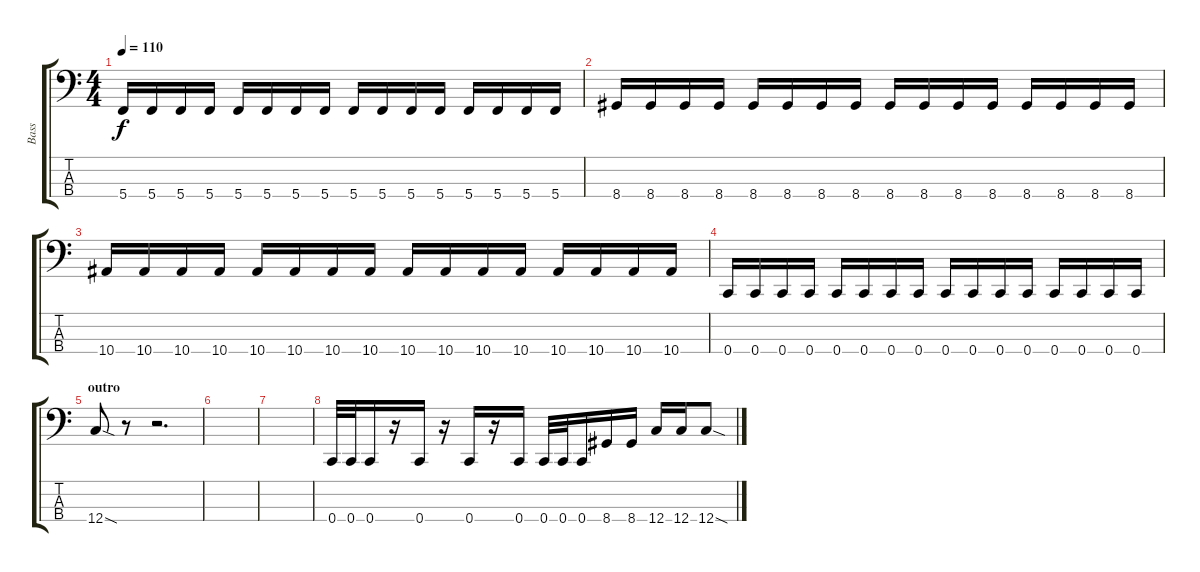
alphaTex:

\track ("Bass" "Bass") {instrument electricbasspick}
\staff {score tabs}
\tuning (F2 C2 G1 C1) {hide}
\ts (4 4)
\tempo 110
\clef f4
\ks c
5.4.16{dy f} 5.4.16 5.4.16 5.4.16 5.4.16 5.4.16 5.4.16 5.4.16 5.4.16 5.4.16 5.4.16 5.4.16 5.4.16 5.4.16 5.4.16 5.4.16 |
8.4.16 8.4.16 8.4.16 8.4.16 8.4.16 8.4.16 8.4.16 8.4.16 8.4.16 8.4.16 8.4.16 8.4.16 8.4.16 8.4.16 8.4.16 8.4.16 |
10.4.16 10.4.16 10.4.16 10.4.16 10.4.16 10.4.16 10.4.16 10.4.16 10.4.16 10.4.16 10.4.16 10.4.16 10.4.16 10.4.16 10.4.16 10.4.16 |
0.4.16 0.4.16 0.4.16 0.4.16 0.4.16 0.4.16 0.4.16 0.4.16 0.4.16 0.4.16 0.4.16 0.4.16 0.4.16 0.4.16 0.4.16 0.4.16 |
\section ("" "outro")
12.4{sod}.8 r.8 r.2{d} |
|
|
0.4.32 0.4.32 0.4.16 r.16 0.4.16 r.16 0.4.16 r.16 0.4.16 0.4.32 0.4.32 0.4.16 8.4.16 8.4.16 12.4.16 12.4.16 12.4{sod}.8
